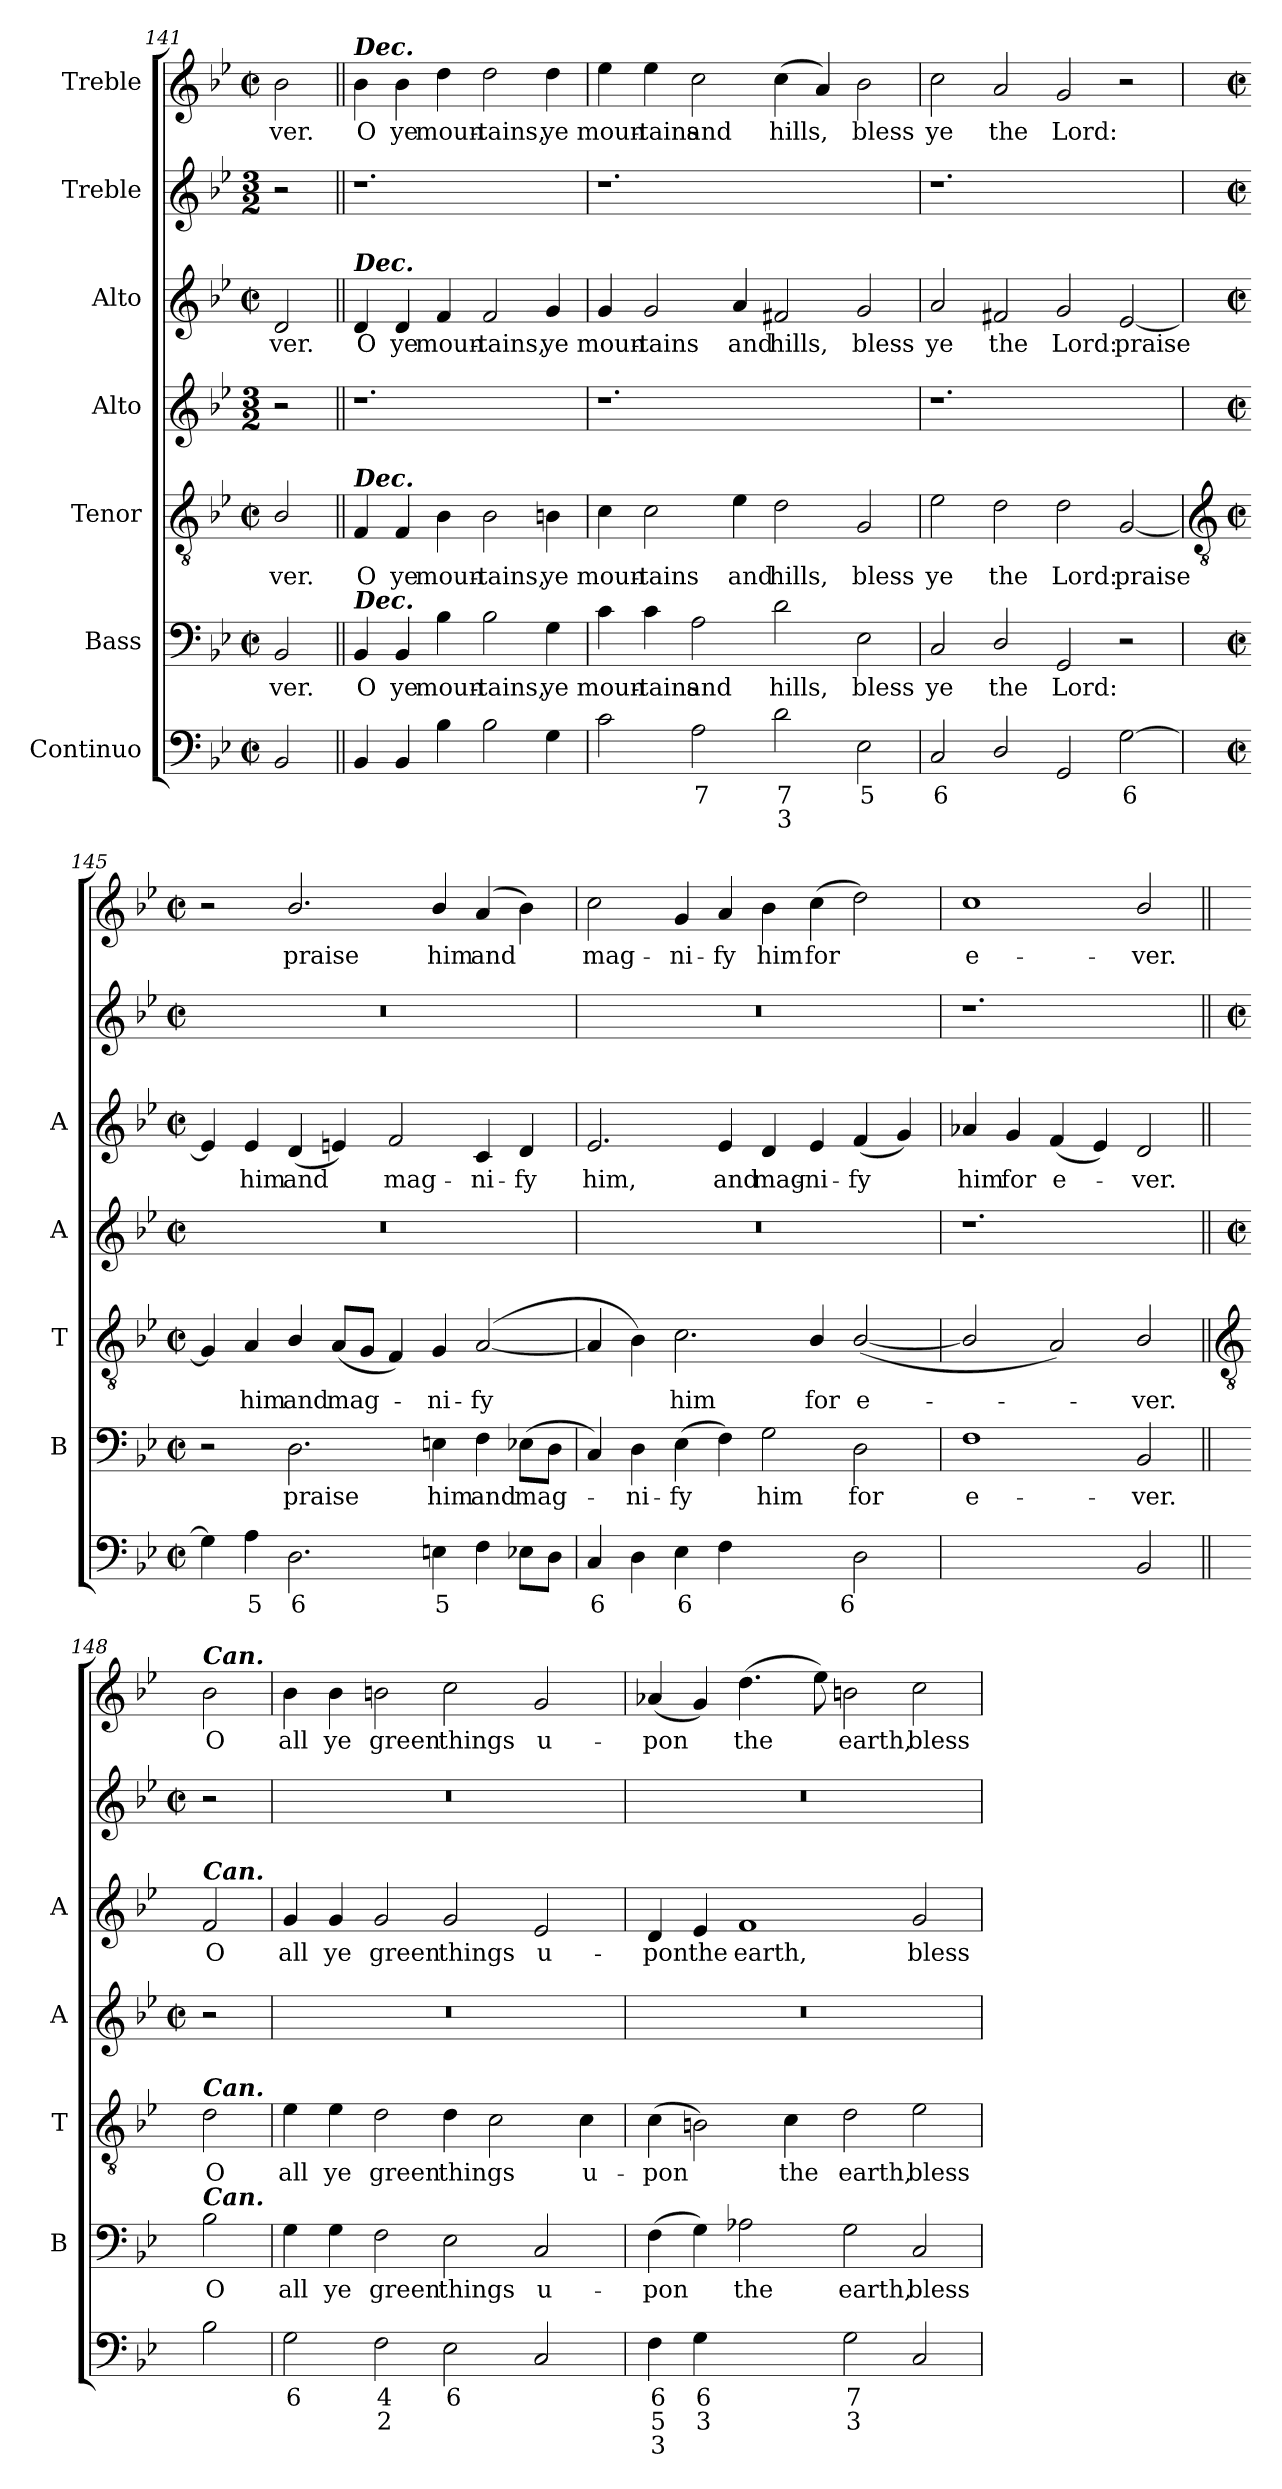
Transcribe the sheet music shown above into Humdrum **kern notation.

**kern	**text	**text	**text	**kern	**text	**kern	**text	**kern	**kern	**text	**kern	**kern	**text
*part7	*part7	*part7	*part7	*part6	*part6	*part5	*part5	*part4	*part3	*part3	*part2	*part1	*part1
*staff7	*staff7	*staff7	*staff7	*staff6	*staff6	*staff5	*staff5	*staff4	*staff3	*staff3	*staff2	*staff1	*staff1
*I"Continuo	*	*	*	*I"Bass	*	*I"Tenor	*	*I"Alto	*I"Alto	*	*I"Treble	*I"Treble	*
*	*	*	*	*I'B	*	*I'T	*	*I'A	*I'A	*	*	*	*
!!LO:LB:g=z
*clefF4	*	*	*	*clefF4	*	*clefGv2	*	*clefG2	*clefG2	*	*clefG2	*clefG2	*
*k[b-e-]	*	*	*	*k[b-e-]	*	*k[b-e-]	*	*k[b-e-]	*k[b-e-]	*	*k[b-e-]	*k[b-e-]	*
*B-:	*	*	*	*B-:	*	*B-:	*	*B-:	*B-:	*	*B-:	*B-:	*
*M4/2	*	*	*	*M4/2	*	*M4/2	*	*M3/2	*M4/2	*	*M3/2	*M4/2	*
*met(c|)	*	*	*	*met(c|)	*	*met(c|)	*	*	*met(c|)	*	*	*met(c|)	*
=141	=141	=141	=141	=141	=141	=141	=141	=141	=141	=141	=141	=141	=141
!	!	!	!	!	!LO:LY:b	!	!LO:LY:b	!	!	!LO:LY:b	!	!	!LO:LY:b
2BB-	.	.	.	2BB-	-ver.	2B-/	-ver.	2r	2d	-ver.	2r	2b-	ver.
=142||	=142||	=142||	=142||	=142||	=142||	=142||	=142||	=142||	=142||	=142||	=142||	=142||	=142||
!	!	!	!	!	!	!	!	!	!	!	!	!LO:TX:a:Bi:t=Dec.	!
!	!	!	!	!	!	!	!	!	!LO:TX:a:Bi:t=Dec.	!	!	!	!
!	!	!	!	!	!	!LO:TX:a:Bi:t=Dec.	!	!	!	!	!	!	!
!	!	!	!	!LO:TX:a:Bi:t=Dec.	!	!	!	!	!	!	!	!	!
!	!	!	!	!	!LO:LY:b	!	!LO:LY:b	!	!	!LO:LY:b	!	!	!LO:LY:b
4BB-	.	.	.	4BB-	O	4F	O	1.r	4d	O	1.r	4b-	O
!	!	!	!	!	!LO:LY:b	!	!LO:LY:b	!	!	!LO:LY:b	!	!	!LO:LY:b
4BB-	.	.	.	4BB-	ye	4F	ye	.	4d	ye	.	4b-	ye
!	!	!	!	!	!LO:LY:b	!	!LO:LY:b	!	!	!LO:LY:b	!	!	!LO:LY:b
4B-	.	.	.	4B-	moun-	4B-	moun-	.	4f	moun-	.	4dd	moun-
!	!	!	!	!	!LO:LY:b	!	!LO:LY:b	!	!	!LO:LY:b	!	!	!LO:LY:b
2B-	.	.	.	2B-	-tains,	2B-	-tains,	.	2f	-tains,	.	2dd	-tains,
!	!	!	!	!	!LO:LY:b	!	!LO:LY:b	!	!	!LO:LY:b	!	!	!LO:LY:b
4G	.	.	.	4G	ye	4Bn	ye	.	4g	ye	.	4dd	ye
=143	=143	=143	=143	=143	=143	=143	=143	=143	=143	=143	=143	=143	=143
!	!	!	!	!	!LO:LY:b	!	!LO:LY:b	!	!	!LO:LY:b	!	!	!LO:LY:b
2c	.	.	.	4c	moun-	4c	moun-	1.r	4g	moun-	1.r	4ee-	moun-
!	!	!	!	!	!LO:LY:b	!	!LO:LY:b	!	!	!LO:LY:b	!	!	!LO:LY:b
.	.	.	.	4c	-tains	2c	-tains	.	2g	-tains	.	4ee-	-tains
!	!LO:LY:b	!	!	!	!LO:LY:b	!	!	!	!	!	!	!	!LO:LY:b
2A	7	.	.	2A	and	.	.	.	.	.	.	2cc	and
!	!	!	!	!	!	!	!LO:LY:b	!	!	!LO:LY:b	!	!	!
.	.	.	.	.	.	4e-	and	.	4a	and	.	.	.
!	!LO:LY:b	!LO:LY:b	!	!	!LO:LY:b	!	!LO:LY:b	!	!	!LO:LY:b	!	!	!LO:LY:b
2d	7	3	.	2d	hills,	2d	hills,	.	2f#X	hills,	.	(<4cc	hills,
.	.	.	.	.	.	.	.	.	.	.	.	4a)	.
!	!LO:LY:b	!	!	!	!LO:LY:b	!	!LO:LY:b	!	!	!LO:LY:b	!	!	!LO:LY:b
2E-	5	.	.	2E-	bless	2G	bless	2ryy	2g	bless	2ryy	2b-	bless
=144	=144	=144	=144	=144	=144	=144	=144	=144	=144	=144	=144	=144	=144
!	!LO:LY:b	!	!	!	!LO:LY:b	!	!LO:LY:b	!	!	!LO:LY:b	!	!	!LO:LY:b
2C	6	.	.	2C	ye	2e-	ye	1.r	2a	ye	1.r	2cc	ye
!	!	!	!	!	!LO:LY:b	!	!LO:LY:b	!	!	!LO:LY:b	!	!	!LO:LY:b
2D/	.	.	.	2D/	the	2d	the	.	2f#X	the	.	2a	the
!	!	!	!	!	!LO:LY:b	!	!LO:LY:b	!	!	!LO:LY:b	!	!	!LO:LY:b
2GG	.	.	.	2GG	Lord:	2d	Lord:	.	2g	Lord:	.	2g	Lord:
!	!LO:LY:b	!	!	!	!	!	!LO:LY:b	!	!	!LO:LY:b	!	!	!
[2G	6	.	.	2r	.	[2G	praise	2ryy	[2e-	praise	2ryy	2r	.
!!LO:LB:g=z
=145	=145	=145	=145	=145	=145	=145	=145	=145	=145	=145	=145	=145	=145
*	*	*	*	*	*	*clefGv2	*	*	*	*	*	*	*
*M4/2	*	*	*	*M4/2	*	*M4/2	*	*M4/2	*M4/2	*	*M4/2	*M4/2	*
*met(c|)	*	*	*	*met(c|)	*	*met(c|)	*	*met(c|)	*met(c|)	*	*met(c|)	*met(c|)	*
4G]	.	.	.	2r	.	4G]	.	0r	4e-]	.	0r	2r	.
!	!LO:LY:b	!	!	!	!	!	!LO:LY:b	!	!	!LO:LY:b	!	!	!
4A	5	.	.	.	.	4A	him	.	4e-	him	.	.	.
!	!LO:LY:b	!	!	!	!LO:LY:b	!	!LO:LY:b	!	!	!LO:LY:b	!	!	!LO:LY:b
2.D	6	.	.	2.D	praise	4B-/	and	.	(<4d	and	.	2.b-/	praise
!	!	!	!	!	!	!	!LO:LY:b	!	!	!	!	!	!
.	.	.	.	.	.	(<8AL	mag-	.	4en)	.	.	.	.
.	.	.	.	.	.	8GJ	.	.	.	.	.	.	.
!	!	!	!	!	!	!	!	!	!	!LO:LY:b	!	!	!
.	.	.	.	.	.	4F)	.	.	2f	mag-	.	.	.
!	!LO:LY:b	!	!	!	!LO:LY:b	!	!LO:LY:b	!	!	!	!	!	!LO:LY:b
4En	5	.	.	4En	him	4G	ni-	.	.	.	.	4b-/	him
!	!	!	!	!	!LO:LY:b	!	!LO:LY:b	!	!	!LO:LY:b	!	!	!LO:LY:b
4F	.	.	.	4F	and	(<[2A	-fy	.	4c	-ni-	.	(<4a	and
!	!	!	!	!	!LO:LY:b	!	!	!	!	!LO:LY:b	!	!	!
8E-XL	.	.	.	(>8E-XL	mag-	.	.	.	4d	-fy	.	4b-)	.
8DJ	.	.	.	8DJ	.	.	.	.	.	.	.	.	.
=146	=146	=146	=146	=146	=146	=146	=146	=146	=146	=146	=146	=146	=146
!	!LO:LY:b	!	!	!	!	!	!	!	!	!LO:LY:b	!	!	!LO:LY:b
4C	6	.	.	4C)	.	4A]	.	0r	2.e-	him,	0r	2cc	mag-
!	!	!	!	!	!LO:LY:b	!	!	!	!	!	!	!	!
4D	.	.	.	4D	ni-	4B-)	.	.	.	.	.	.	.
!	!LO:LY:b	!	!	!	!LO:LY:b	!	!LO:LY:b	!	!	!	!	!	!LO:LY:b
4E-	6	.	.	(>4E-	-fy	2.c	him	.	.	.	.	4g	-ni-
!	!	!	!	!	!	!	!	!	!	!LO:LY:b	!	!	!LO:LY:b
4F	.	.	.	4F)	.	.	.	.	4e-	and	.	4a	-fy
!	!LO:LY:b	!LO:LY:b	!	!	!LO:LY:b	!	!	!	!	!LO:LY:b	!	!	!LO:LY:b
[4Gyy	5	3	.	2G	him	.	.	.	4d	mag-	.	4b-	him
!	!LO:LY:b	!LO:LY:b	!	!	!	!	!LO:LY:b	!	!	!LO:LY:b	!	!	!LO:LY:b
4Gyy]	6	4	.	.	.	4B-/	for	.	4e-	-ni-	.	(>4cc	for
!	!LO:LY:b	!	!	!	!LO:LY:b	!	!LO:LY:b	!	!	!LO:LY:b	!	!	!
2D	6	.	.	2D	for	(<[2B-/	e-	.	(<4f	-fy	.	2dd)	.
.	.	.	.	.	.	.	.	.	4g)	.	.	.	.
=147	=147	=147	=147	=147	=147	=147	=147	=147	=147	=147	=147	=147	=147
!	!LO:LY:b	!	!	!	!LO:LY:b	!	!	!	!	!LO:LY:b	!	!	!LO:LY:b
[2Fyy	4	.	.	1F	e-	2B-/]	.	1.r	4a-X	him	1.r	1cc	e-
!	!	!	!	!	!	!	!	!	!	!LO:LY:b	!	!	!
.	.	.	.	.	.	.	.	.	4g	for	.	.	.
!	!LO:LY:b	!	!	!	!	!	!	!	!	!LO:LY:b	!	!	!
2Fyy]	3	.	.	.	.	2A)	.	.	(<4f	e-	.	.	.
.	.	.	.	.	.	.	.	.	4e-)	.	.	.	.
!	!	!	!	!	!LO:LY:b	!	!LO:LY:b	!	!	!LO:LY:b	!	!	!LO:LY:b
2BB-	.	.	.	2BB-	-ver.	2B-/	ver.	.	2d	ver.	.	2b-/	-ver.
!!LO:LB:g=z
=148||	=148||	=148||	=148||	=148||	=148||	=148||	=148||	=148||	=148||	=148||	=148||	=148||	=148||
*	*	*	*	*	*	*clefGv2	*	*	*	*	*	*	*
*	*	*	*	*	*	*	*	*M4/2	*	*	*M4/2	*	*
*	*	*	*	*	*	*	*	*met(c|)	*	*	*met(c|)	*	*
!	!	!	!	!	!	!	!	!	!	!	!	!LO:TX:a:Bi:t=Can.	!
!	!	!	!	!	!	!	!	!	!LO:TX:a:Bi:t=Can.	!	!	!	!
!	!	!	!	!	!	!LO:TX:a:Bi:t=Can.	!	!	!	!	!	!	!
!	!	!	!	!LO:TX:a:Bi:t=Can.	!	!	!	!	!	!	!	!	!
!	!	!	!	!	!LO:LY:b	!	!LO:LY:b	!	!	!LO:LY:b	!	!	!LO:LY:b
2B-	.	.	.	2B-	O	2d	O	2r	2f	O	2r	2b-	O
=149	=149	=149	=149	=149	=149	=149	=149	=149	=149	=149	=149	=149	=149
!	!LO:LY:b	!	!	!	!LO:LY:b	!	!LO:LY:b	!	!	!LO:LY:b	!	!	!LO:LY:b
2G	6	.	.	4G	all	4e-	all	0r	4g	all	0r	4b-	all
!	!	!	!	!	!LO:LY:b	!	!LO:LY:b	!	!	!LO:LY:b	!	!	!LO:LY:b
.	.	.	.	4G	ye	4e-	ye	.	4g	ye	.	4b-	ye
!	!LO:LY:b	!LO:LY:b	!	!	!LO:LY:b	!	!LO:LY:b	!	!	!LO:LY:b	!	!	!LO:LY:b
2F	4	2	.	2F	green	2d	green	.	2g	green	.	2bn	green
!	!LO:LY:b	!	!	!	!LO:LY:b	!	!LO:LY:b	!	!	!LO:LY:b	!	!	!LO:LY:b
2E-	6	.	.	2E-	things	4d	things	.	2g	things	.	2cc	things
.	.	.	.	.	.	2c	.	.	.	.	.	.	.
!	!	!	!	!	!LO:LY:b	!	!	!	!	!LO:LY:b	!	!	!LO:LY:b
2C	.	.	.	2C	u-	.	.	.	2e-	u-	.	2g	u-
!	!	!	!	!	!	!	!LO:LY:b	!	!	!	!	!	!
.	.	.	.	.	.	4c	u-	.	.	.	.	.	.
=150	=150	=150	=150	=150	=150	=150	=150	=150	=150	=150	=150	=150	=150
!	!LO:LY:b	!LO:LY:b	!LO:LY:b	!	!LO:LY:b	!	!LO:LY:b	!	!	!LO:LY:b	!	!	!LO:LY:b
4F	6	5	3	(>4F	-pon	(>4c	-pon	0r	4d	-pon	0r	(<4a-X	-pon
!	!LO:LY:b	!LO:LY:b	!	!	!	!	!	!	!	!LO:LY:b	!	!	!
4G	6	3	.	4G)	.	2Bn)	.	.	4e-	the	.	4g)	.
!	!LO:LY:b	!LO:LY:b	!	!	!LO:LY:b	!	!	!	!	!LO:LY:b	!	!	!LO:LY:b
[4A-Xyy	6	4	.	2A-X	the	.	.	.	1f	earth,	.	(>4.dd	the
!	!	!LO:LY:b	!	!	!	!	!LO:LY:b	!	!	!	!	!	!
4A-yy]	.	3	.	.	.	4c	the	.	.	.	.	.	.
.	.	.	.	.	.	.	.	.	.	.	.	8ee-)	.
!	!LO:LY:b	!LO:LY:b	!	!	!LO:LY:b	!	!LO:LY:b	!	!	!	!	!	!LO:LY:b
2G	7	3	.	2G	earth,	2d	earth,	.	.	.	.	2bn	earth,
!	!	!	!	!	!LO:LY:b	!	!LO:LY:b	!	!	!LO:LY:b	!	!	!LO:LY:b
2C	.	.	.	2C	bless	2e-	bless	.	2g	bless	.	2cc	bless
=	=	=	=	=	=	=	=	=	=	=	=	=	=
*-	*-	*-	*-	*-	*-	*-	*-	*-	*-	*-	*-	*-	*-
